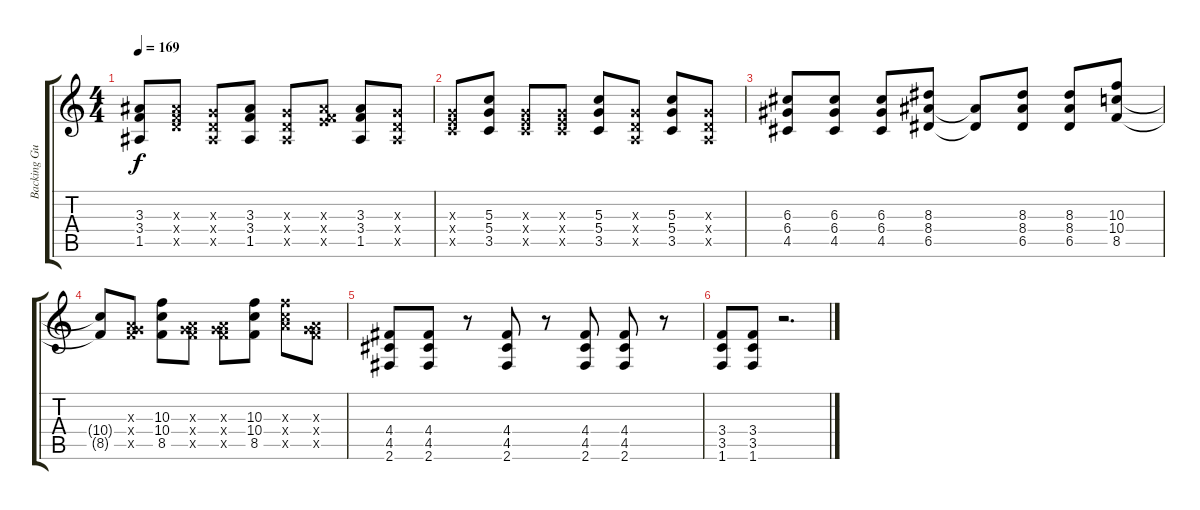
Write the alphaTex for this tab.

\track ("Backing Guitar" "Backing Gu") {instrument distortionguitar}
\staff {score tabs}
\tuning (E4 B3 G3 D3 A2 E2) {hide}
\ts (4 4)
\tempo 169
\clef g2
\ks c
(3.3 3.4 1.5).8{dy f} (3.3{x} 3.4{x} 5.5{x}).8 (0.3{x} 0.4{x} 1.5{x}).8 (3.3 3.4 1.5).8 (0.3{x} 0.4{x} 1.5{x}).8 (3.3{x} 3.4{x} 7.5{x}).8 (3.3 3.4 1.5).8 (0.3{x} 0.4{x} 1.5{x}).8 |
(0.3{x} 2.4{x} 3.5{x}).8 (5.3 5.4 3.5).8 (0.3{x} 2.4{x} 3.5{x}).8 (0.3{x} 2.4{x} 3.5{x}).8 (5.3 5.4 3.5).8 (0.3{x} 0.4{x} 0.5{x}).8 (5.3 5.4 3.5).8 (0.3{x} 0.4{x} 0.5{x}).8 |
(6.3 6.4 4.5).8 (6.3 6.4 4.5).8 (6.3 6.4 4.5).8 (8.3 8.4 6.5).8 (8.4{t} 6.5{t}).8 (8.3 8.4 6.5).8 (8.3 8.4 6.5).8 (10.3 10.4 8.5).8 |
(10.4{t} 8.5{t}).8 (0.3{x} 7.4{x} 8.5{x}).8 (10.3 10.4 8.5).8 (0.3{x} 7.4{x} 8.5{x}).8 (0.3{x} 7.4{x} 8.5{x}).8 (10.3 10.4 8.5).8 (10.3{x} 10.4{x} 12.5{x}).8 (0.3{x} 7.4{x} 8.5{x}).8 |
(4.4 4.5 2.6).8 (4.4 4.5 2.6).8 r.8 (4.4 4.5 2.6).8 r.8 (4.4 4.5 2.6).8 (4.4 4.5 2.6).8 r.8 |
(3.4 3.5 1.6).8 (3.4 3.5 1.6).8 r.2{d}
